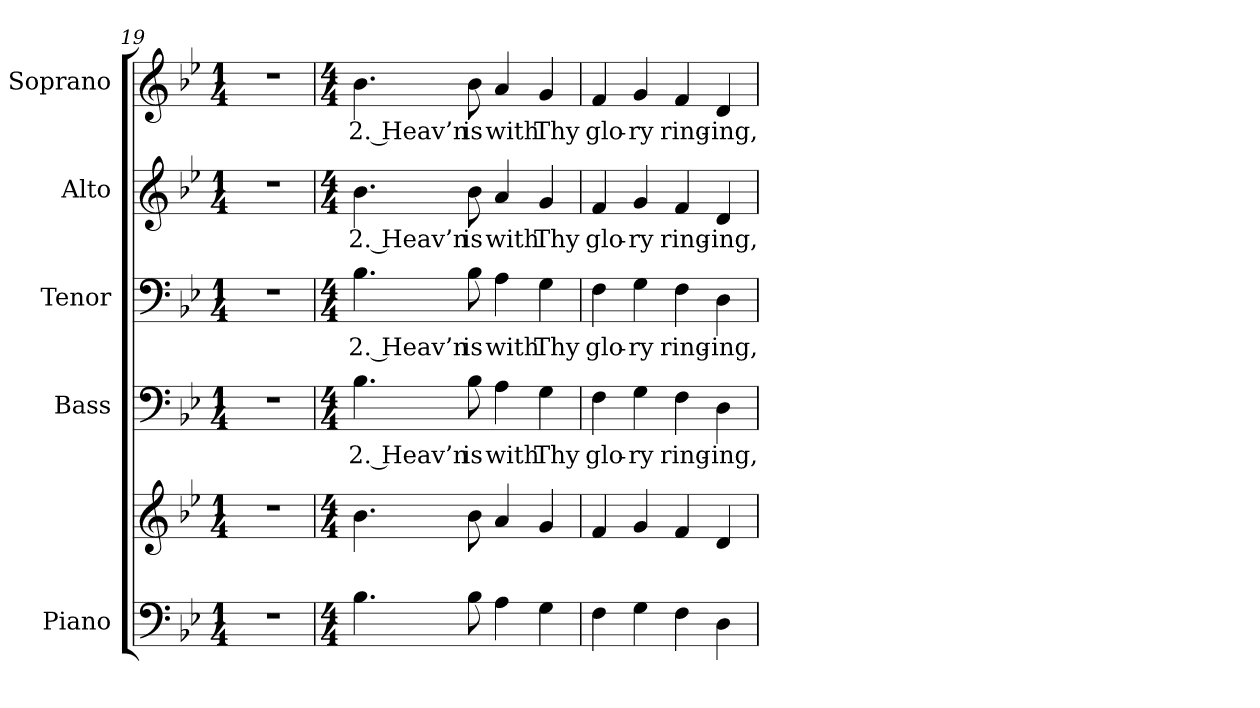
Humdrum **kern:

**kern	**kern	**kern	**text	**kern	**text	**kern	**text	**kern	**text
*part5	*part5	*part4	*part4	*part3	*part3	*part2	*part2	*part1	*part1
*staff6	*staff5	*staff4	*staff4	*staff3	*staff3	*staff2	*staff2	*staff1	*staff1
*I"Piano	*	*I"Bass	*	*I"Tenor	*	*I"Alto	*	*I"Soprano	*
*I'Pno.	*	*I'B.	*	*I'T.	*	*I'A.	*	*I'S.	*
!!LO:PB:g=z
*clefF4	*clefG2	*clefF4	*	*clefF4	*	*clefG2	*	*clefG2	*
*k[b-e-]	*k[b-e-]	*k[b-e-]	*	*k[b-e-]	*	*k[b-e-]	*	*k[b-e-]	*
*B-:	*B-:	*B-:	*	*B-:	*	*B-:	*	*B-:	*
*M1/4	*M1/4	*M1/4	*	*M1/4	*	*M1/4	*	*M1/4	*
=19	=19	=19	=19	=19	=19	=19	=19	=19	=19
!LO:N:vis=1	!LO:N:vis=1	!LO:N:vis=1	!	!LO:N:vis=1	!	!LO:N:vis=1	!	!LO:N:vis=1	!
4r	4r	4r	.	4r	.	4r	.	4r	.
=20	=20	=20	=20	=20	=20	=20	=20	=20	=20
*M4/4	*M4/4	*M4/4	*	*M4/4	*	*M4/4	*	*M4/4	*
!	!	!	!LO:LY:b:color=#000000	!	!	!	!	!	!
!	!	!	!	!	!LO:LY:b:color=#000000	!	!	!	!
!	!	!	!	!	!	!	!LO:LY:b:color=#000000	!	!
!	!	!	!	!	!	!	!	!	!LO:LY:b:color=#000000
4.B-i\	4.b-i\	4.B-i\	2. Heav’n	4.B-i\	2. Heav’n	4.b-i\	2. Heav’n	4.b-i\	2. Heav’n
!	!	!	!LO:LY:b:color=#000000	!	!	!	!	!	!
!	!	!	!	!	!LO:LY:b:color=#000000	!	!	!	!
!	!	!	!	!	!	!	!LO:LY:b:color=#000000	!	!
!	!	!	!	!	!	!	!	!	!LO:LY:b:color=#000000
8B-i\	8b-i\	8B-i\	is	8B-i\	is	8b-i\	is	8b-i\	is
!	!	!	!LO:LY:b:color=#000000	!	!	!	!	!	!
!	!	!	!	!	!LO:LY:b:color=#000000	!	!	!	!
!	!	!	!	!	!	!	!LO:LY:b:color=#000000	!	!
!	!	!	!	!	!	!	!	!	!LO:LY:b:color=#000000
4Ai\	4ai/	4Ai\	with	4Ai\	with	4ai/	with	4ai/	with
!	!	!	!LO:LY:b:color=#000000	!	!	!	!	!	!
!	!	!	!	!	!LO:LY:b:color=#000000	!	!	!	!
!	!	!	!	!	!	!	!LO:LY:b:color=#000000	!	!
!	!	!	!	!	!	!	!	!	!LO:LY:b:color=#000000
4Gi\	4gi/	4Gi\	Thy	4Gi\	Thy	4gi/	Thy	4gi/	Thy
!!LO:PB:g=z
=21	=21	=21	=21	=21	=21	=21	=21	=21	=21
!	!	!	!LO:LY:b:color=#000000	!	!	!	!	!	!
!	!	!	!	!	!LO:LY:b:color=#000000	!	!	!	!
!	!	!	!	!	!	!	!LO:LY:b:color=#000000	!	!
!	!	!	!	!	!	!	!	!	!LO:LY:b:color=#000000
4Fi\	4fi/	4Fi\	glo-	4Fi\	glo-	4fi/	glo-	4fi/	glo-
!	!	!	!LO:LY:b:color=#000000	!	!	!	!	!	!
!	!	!	!	!	!LO:LY:b:color=#000000	!	!	!	!
!	!	!	!	!	!	!	!LO:LY:b:color=#000000	!	!
!	!	!	!	!	!	!	!	!	!LO:LY:b:color=#000000
4Gi\	4gi/	4Gi\	-ry	4Gi\	-ry	4gi/	-ry	4gi/	-ry
!	!	!	!LO:LY:b:color=#000000	!	!	!	!	!	!
!	!	!	!	!	!LO:LY:b:color=#000000	!	!	!	!
!	!	!	!	!	!	!	!LO:LY:b:color=#000000	!	!
!	!	!	!	!	!	!	!	!	!LO:LY:b:color=#000000
4Fi\	4fi/	4Fi\	ring-	4Fi\	ring-	4fi/	ring-	4fi/	ring-
!	!	!	!LO:LY:b:color=#000000	!	!	!	!	!	!
!	!	!	!	!	!LO:LY:b:color=#000000	!	!	!	!
!	!	!	!	!	!	!	!LO:LY:b:color=#000000	!	!
!	!	!	!	!	!	!	!	!	!LO:LY:b:color=#000000
4Di\	4di/	4Di\	-ing,	4Di\	-ing,	4di/	-ing,	4di/	-ing,
=	=	=	=	=	=	=	=	=	=
*-	*-	*-	*-	*-	*-	*-	*-	*-	*-
